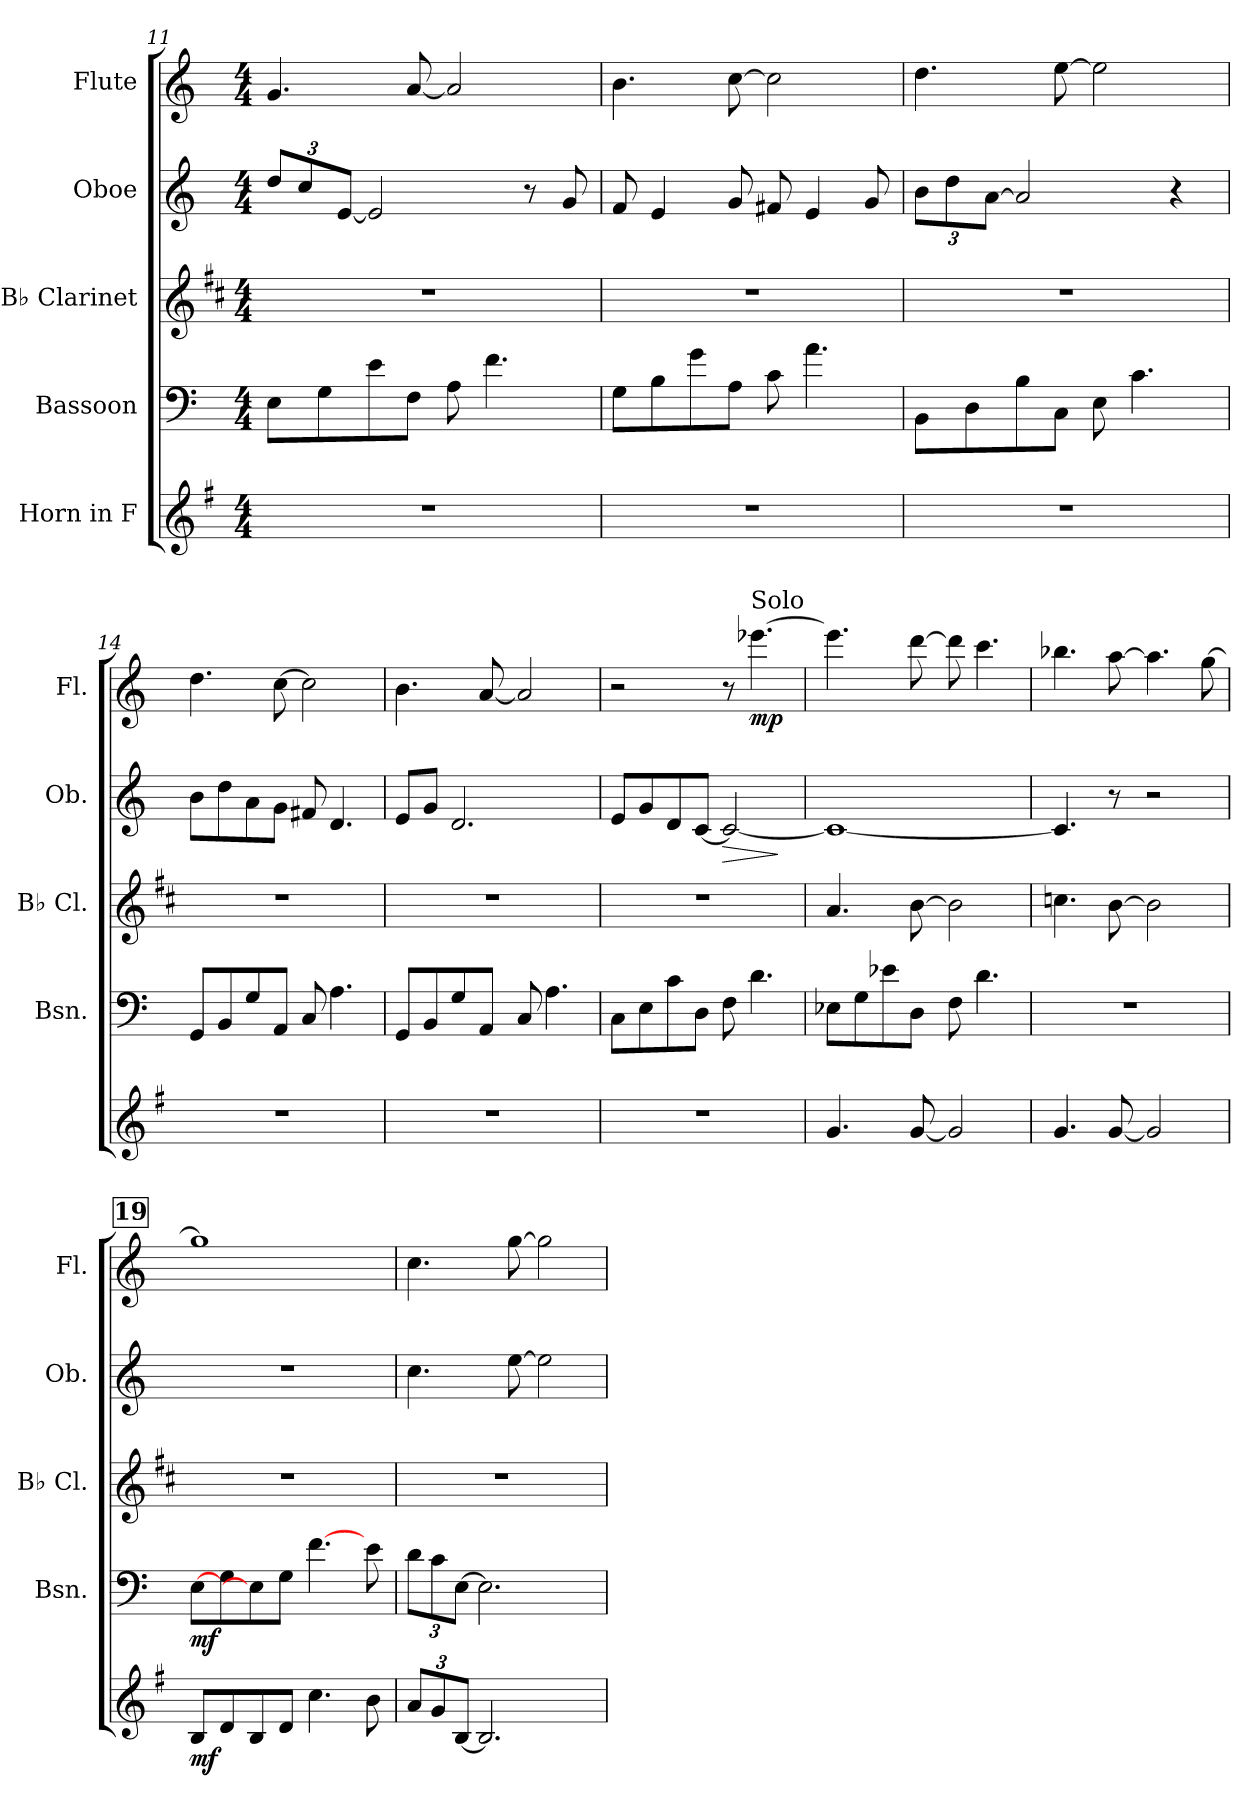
**kern	**dynam	**kern	**dynam	**kern	**kern	**dynam	**kern	**dynam
*part5	*part5	*part4	*part4	*part3	*part2	*part2	*part1	*part1
*staff5	*staff5	*staff4	*staff4	*staff3	*staff2	*staff2	*staff1	*staff1
*I"Horn in F	*	*I"Bassoon	*	*I"B♭ Clarinet	*I"Oboe	*	*I"Flute	*
*	*	*I'Bsn.	*	*I'B♭ Cl.	*I'Ob.	*	*I'Fl.	*
*clefG2	*	*clefF4	*	*clefG2	*clefG2	*	*clefG2	*
*ITrd4c7	*	*	*	*ITrd1c2	*	*	*	*
*k[]	*	*k[]	*	*k[]	*k[]	*	*k[]	*
*M4/4	*	*M4/4	*	*M4/4	*M4/4	*	*M4/4	*
*	*	*	*	*	*Xbrackettup	*	*	*
=11	=11	=11	=11	=11	=11	=11	=11	=11
1r	.	8E\L	.	1r	12dd/L	.	4.g/	.
.	.	.	.	.	12cc/	.	.	.
.	.	8G\	.	.	.	.	.	.
.	.	.	.	.	[12e/J	.	.	.
.	.	8e\	.	.	2e/]	.	.	.
.	.	8F\J	.	.	.	.	[8a/	.
.	.	8A\	.	.	.	.	2a/]	.
.	.	4.f\	.	.	.	.	.	.
.	.	.	.	.	8r	.	.	.
.	.	.	.	.	8g/	.	.	.
!!LO:PB:g=z
=12	=12	=12	=12	=12	=12	=12	=12	=12
1r	.	8G\L	.	1r	8f/	.	4.b\	.
.	.	8B\	.	.	4e/	.	.	.
.	.	8g\	.	.	.	.	.	.
.	.	8A\J	.	.	8g/	.	[8cc\	.
.	.	8c\	.	.	8f#X/	.	2cc\]	.
.	.	4.a\	.	.	4e/	.	.	.
.	.	.	.	.	8g/	.	.	.
=13	=13	=13	=13	=13	=13	=13	=13	=13
1r	.	8BB\L	.	1r	12b\L	.	4.dd\	.
.	.	.	.	.	12dd\	.	.	.
.	.	8D\	.	.	.	.	.	.
.	.	.	.	.	[12a\J	.	.	.
.	.	8B\	.	.	2a/]	.	.	.
.	.	8C\J	.	.	.	.	[8ee\	.
.	.	8E\	.	.	.	.	2ee\]	.
.	.	4.c\	.	.	.	.	.	.
.	.	.	.	.	4r	.	.	.
=14	=14	=14	=14	=14	=14	=14	=14	=14
1r	.	8GG/L	.	1r	8b\L	.	4.dd\	.
.	.	8BB/	.	.	8dd\	.	.	.
.	.	8G/	.	.	8a\	.	.	.
.	.	8AA/J	.	.	8g\J	.	[8cc\	.
.	.	8C/	.	.	8f#X/	.	2cc\]	.
.	.	4.A\	.	.	4.d/	.	.	.
=15	=15	=15	=15	=15	=15	=15	=15	=15
1r	.	8GG/L	.	1r	8e/L	.	4.b\	.
.	.	8BB/	.	.	8g/J	.	.	.
.	.	8G/	.	.	2.d/	.	.	.
.	.	8AA/J	.	.	.	.	[8a/	.
.	.	8C/	.	.	.	.	2a/]	.
.	.	4.A\	.	.	.	.	.	.
=16	=16	=16	=16	=16	=16	=16	=16	=16
1r	.	8C\L	.	1rdd	8e/L	.	2r	.
.	.	8E\	.	.	8g/	.	.	.
.	.	8c\	.	.	8d/	.	.	.
.	.	8D\J	.	.	[8c/J	.	.	.
!	!	!	!	!	!	!LO:HP:b	!	!
.	.	8F\	.	.	2c/_	>	8r	.
!	!	!	!	!	!	!	!LO:TX:a:t=Solo	!
!	!	!	!	!	!	!	!	!LO:DY:b
.	.	4.d\	.	.	.	.	[4.eee-X\	mp
.	.	.	.	.	.	]	.	.
!!LO:LB:g=z
=17	=17	=17	=17	=17	=17	=17	=17	=17
4.c/	.	8E-X\L	.	4.g/	1c_	.	4.eee-\]	.
.	.	8G\	.	.	.	.	.	.
.	.	8e-X\	.	.	.	.	.	.
[8c/	.	8D\J	.	[8a\	.	.	[8ddd\	.
2c/]	.	8F\	.	2a\]	.	.	8ddd\]	.
.	.	4.d\	.	.	.	.	4.ccc\	.
=18	=18	=18	=18	=18	=18	=18	=18	=18
4.c/	.	1r	.	4.b-X\	4.c/]	.	4.bb-X\	.
[8c/	.	.	.	[8a\	8r	.	[8aa\	.
2c/]	.	.	.	2a\]	2r	.	4.aa\]	.
.	.	.	.	.	.	.	[8gg\	.
!!LO:REH:place=s1:a:B:fs=14:t=19
=19	=19	=19	=19	=19	=19	=19	=19	=19
!	!LO:DY:b	!	!LO:DY:b	!	!	!	!	!
8E/L	mf	[8E\L	mf	1r	1r	.	1gg]	.
8G/	.	8G\	.	.	.	.	.	.
8E/	.	8E\]	.	.	.	.	.	.
8G/J	.	8G\J	.	.	.	.	.	.
4.f\	.	[4.f\	.	.	.	.	.	.
8e\	.	8e\	.	.	.	.	.	.
=20	=20	=20	=20	=20	=20	=20	=20	=20
*Xbrackettup	*	*Xbrackettup	*	*	*	*	*	*
12d/L	.	12d\L	.	1r	4.cc\	.	4.cc\	.
12c/	.	12c\	.	.	.	.	.	.
[12E/J	.	[12E\J	.	.	.	.	.	.
2.E/]	.	2.E\]	.	.	.	.	.	.
.	.	.	.	.	[8ee\	.	[8gg\	.
.	.	.	.	.	2ee\]	.	2gg\]	.
=	=	=	=	=	=	=	=	=
*-	*-	*-	*-	*-	*-	*-	*-	*-
